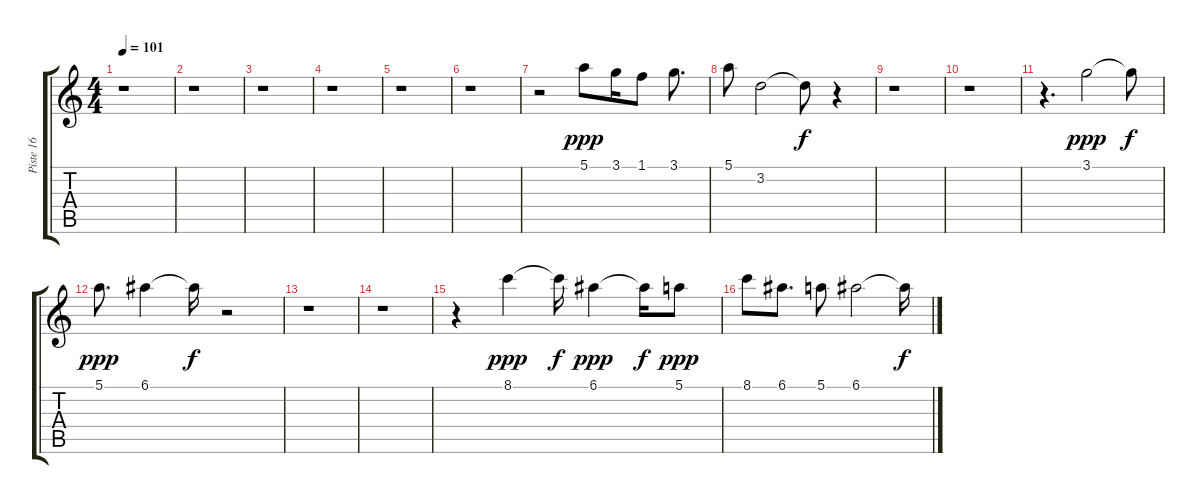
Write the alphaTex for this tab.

\track ("Piste 16" "Piste 16") {instrument acousticguitarsteel}
\staff {score tabs}
\tuning (E4 B3 G3 D3 A2 E2) {hide}
\ts (4 4)
\tempo 101
\clef g2
\ks c
r.1{dy f} |
r.1 |
r.1 |
r.1 |
r.1 |
r.1 |
r.2 5.1.8{dy ppp} 3.1.16 1.1.8 3.1.8{d} |
5.1.8 3.2.2 3.2{t}.8{dy f} r.4 |
r.1 |
r.1 |
r.4{d} 3.1.2{dy ppp} 3.1{t}.8{dy f} |
5.1.8{d dy ppp} 6.1.4 6.1{t}.16{dy f} r.2 |
r.1 |
r.1 |
r.4 8.1.4{dy ppp} 8.1{t}.16{dy f} 6.1.4{dy ppp} 6.1{t}.16{dy f} 5.1.8{dy ppp} |
8.1.8 6.1.8{d} 5.1.8 6.1.2 6.1{t}.16{dy f}
